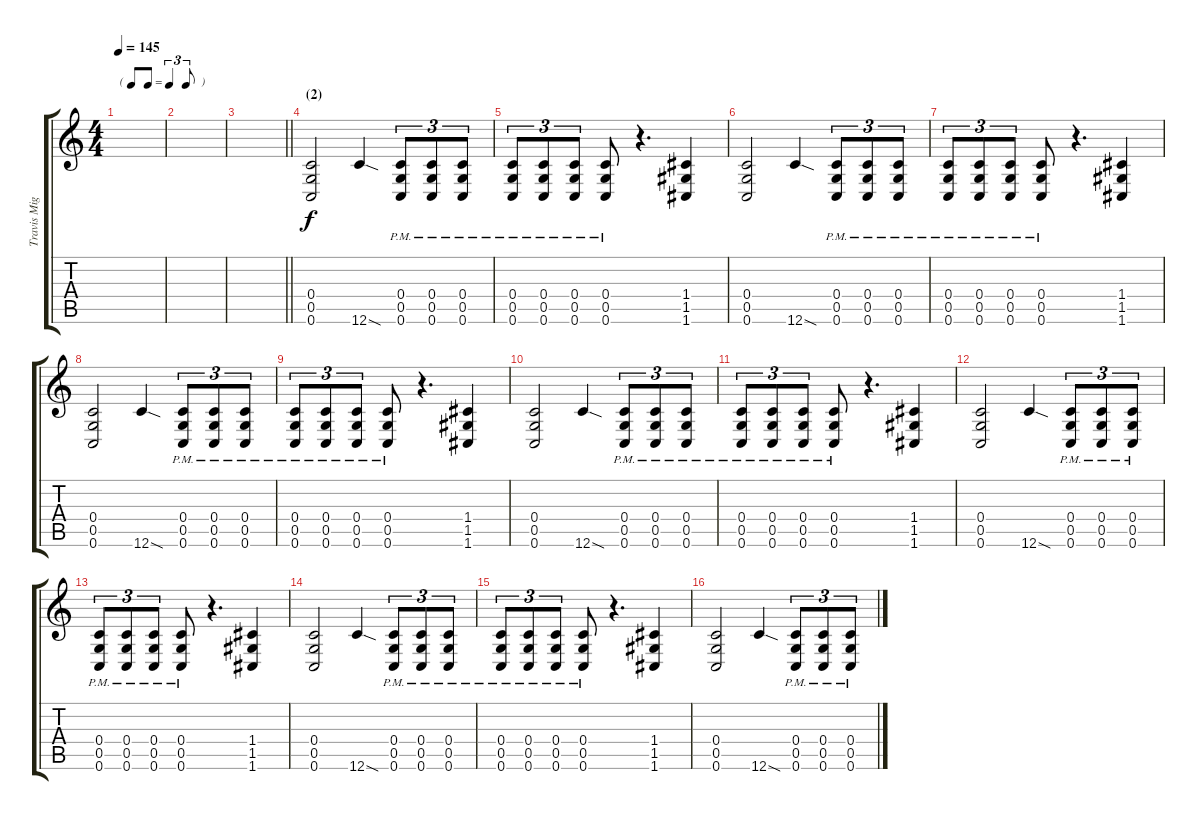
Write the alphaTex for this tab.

\track ("Travis Miguel" "Travis Mig") {instrument distortionguitar}
\staff {score tabs}
\tuning (D4 A3 F3 C3 G2 C2) {hide}
\ts (4 4)
\tf triplet8th
\tempo 145
\clef g2
\ks c
|
|
\barLineRight lightlight
|
\section ("" "(2)")
(0.4 0.5 0.6).2 12.6{sod}.4 (0.4{pm} 0.5{pm} 0.6{pm}).8{tu (3 2)} (0.4{pm} 0.5{pm} 0.6{pm}).8{tu (3 2)} (0.4{pm} 0.5{pm} 0.6{pm}).8{tu (3 2)} |
(0.4{pm} 0.5{pm} 0.6{pm}).8{tu (3 2)} (0.4{pm} 0.5{pm} 0.6{pm}).8{tu (3 2)} (0.4{pm} 0.5{pm} 0.6{pm}).8{tu (3 2)} (0.4{pm} 0.5{pm} 0.6{pm}).8 r.4{d} (1.4 1.5 1.6).4 |
(0.4 0.5 0.6).2 12.6{sod}.4 (0.4{pm} 0.5{pm} 0.6{pm}).8{tu (3 2)} (0.4{pm} 0.5{pm} 0.6{pm}).8{tu (3 2)} (0.4{pm} 0.5{pm} 0.6{pm}).8{tu (3 2)} |
(0.4{pm} 0.5{pm} 0.6{pm}).8{tu (3 2)} (0.4{pm} 0.5{pm} 0.6{pm}).8{tu (3 2)} (0.4{pm} 0.5{pm} 0.6{pm}).8{tu (3 2)} (0.4{pm} 0.5{pm} 0.6{pm}).8 r.4{d} (1.4 1.5 1.6).4 |
(0.4 0.5 0.6).2 12.6{sod}.4 (0.4{pm} 0.5{pm} 0.6{pm}).8{tu (3 2)} (0.4{pm} 0.5{pm} 0.6{pm}).8{tu (3 2)} (0.4{pm} 0.5{pm} 0.6{pm}).8{tu (3 2)} |
(0.4{pm} 0.5{pm} 0.6{pm}).8{tu (3 2)} (0.4{pm} 0.5{pm} 0.6{pm}).8{tu (3 2)} (0.4{pm} 0.5{pm} 0.6{pm}).8{tu (3 2)} (0.4{pm} 0.5{pm} 0.6{pm}).8 r.4{d} (1.4 1.5 1.6).4 |
(0.4 0.5 0.6).2 12.6{sod}.4 (0.4{pm} 0.5{pm} 0.6{pm}).8{tu (3 2)} (0.4{pm} 0.5{pm} 0.6{pm}).8{tu (3 2)} (0.4{pm} 0.5{pm} 0.6{pm}).8{tu (3 2)} |
(0.4{pm} 0.5{pm} 0.6{pm}).8{tu (3 2)} (0.4{pm} 0.5{pm} 0.6{pm}).8{tu (3 2)} (0.4{pm} 0.5{pm} 0.6{pm}).8{tu (3 2)} (0.4{pm} 0.5{pm} 0.6{pm}).8 r.4{d} (1.4 1.5 1.6).4 |
(0.4 0.5 0.6).2 12.6{sod}.4 (0.4{pm} 0.5{pm} 0.6{pm}).8{tu (3 2)} (0.4{pm} 0.5{pm} 0.6{pm}).8{tu (3 2)} (0.4{pm} 0.5{pm} 0.6{pm}).8{tu (3 2)} |
(0.4{pm} 0.5{pm} 0.6{pm}).8{tu (3 2)} (0.4{pm} 0.5{pm} 0.6{pm}).8{tu (3 2)} (0.4{pm} 0.5{pm} 0.6{pm}).8{tu (3 2)} (0.4{pm} 0.5{pm} 0.6{pm}).8 r.4{d} (1.4 1.5 1.6).4 |
(0.4 0.5 0.6).2 12.6{sod}.4 (0.4{pm} 0.5{pm} 0.6{pm}).8{tu (3 2)} (0.4{pm} 0.5{pm} 0.6{pm}).8{tu (3 2)} (0.4{pm} 0.5{pm} 0.6{pm}).8{tu (3 2)} |
(0.4{pm} 0.5{pm} 0.6{pm}).8{tu (3 2)} (0.4{pm} 0.5{pm} 0.6{pm}).8{tu (3 2)} (0.4{pm} 0.5{pm} 0.6{pm}).8{tu (3 2)} (0.4{pm} 0.5{pm} 0.6{pm}).8 r.4{d} (1.4 1.5 1.6).4 |
(0.4 0.5 0.6).2 12.6{sod}.4 (0.4{pm} 0.5{pm} 0.6{pm}).8{tu (3 2)} (0.4{pm} 0.5{pm} 0.6{pm}).8{tu (3 2)} (0.4{pm} 0.5{pm} 0.6{pm}).8{tu (3 2)}
